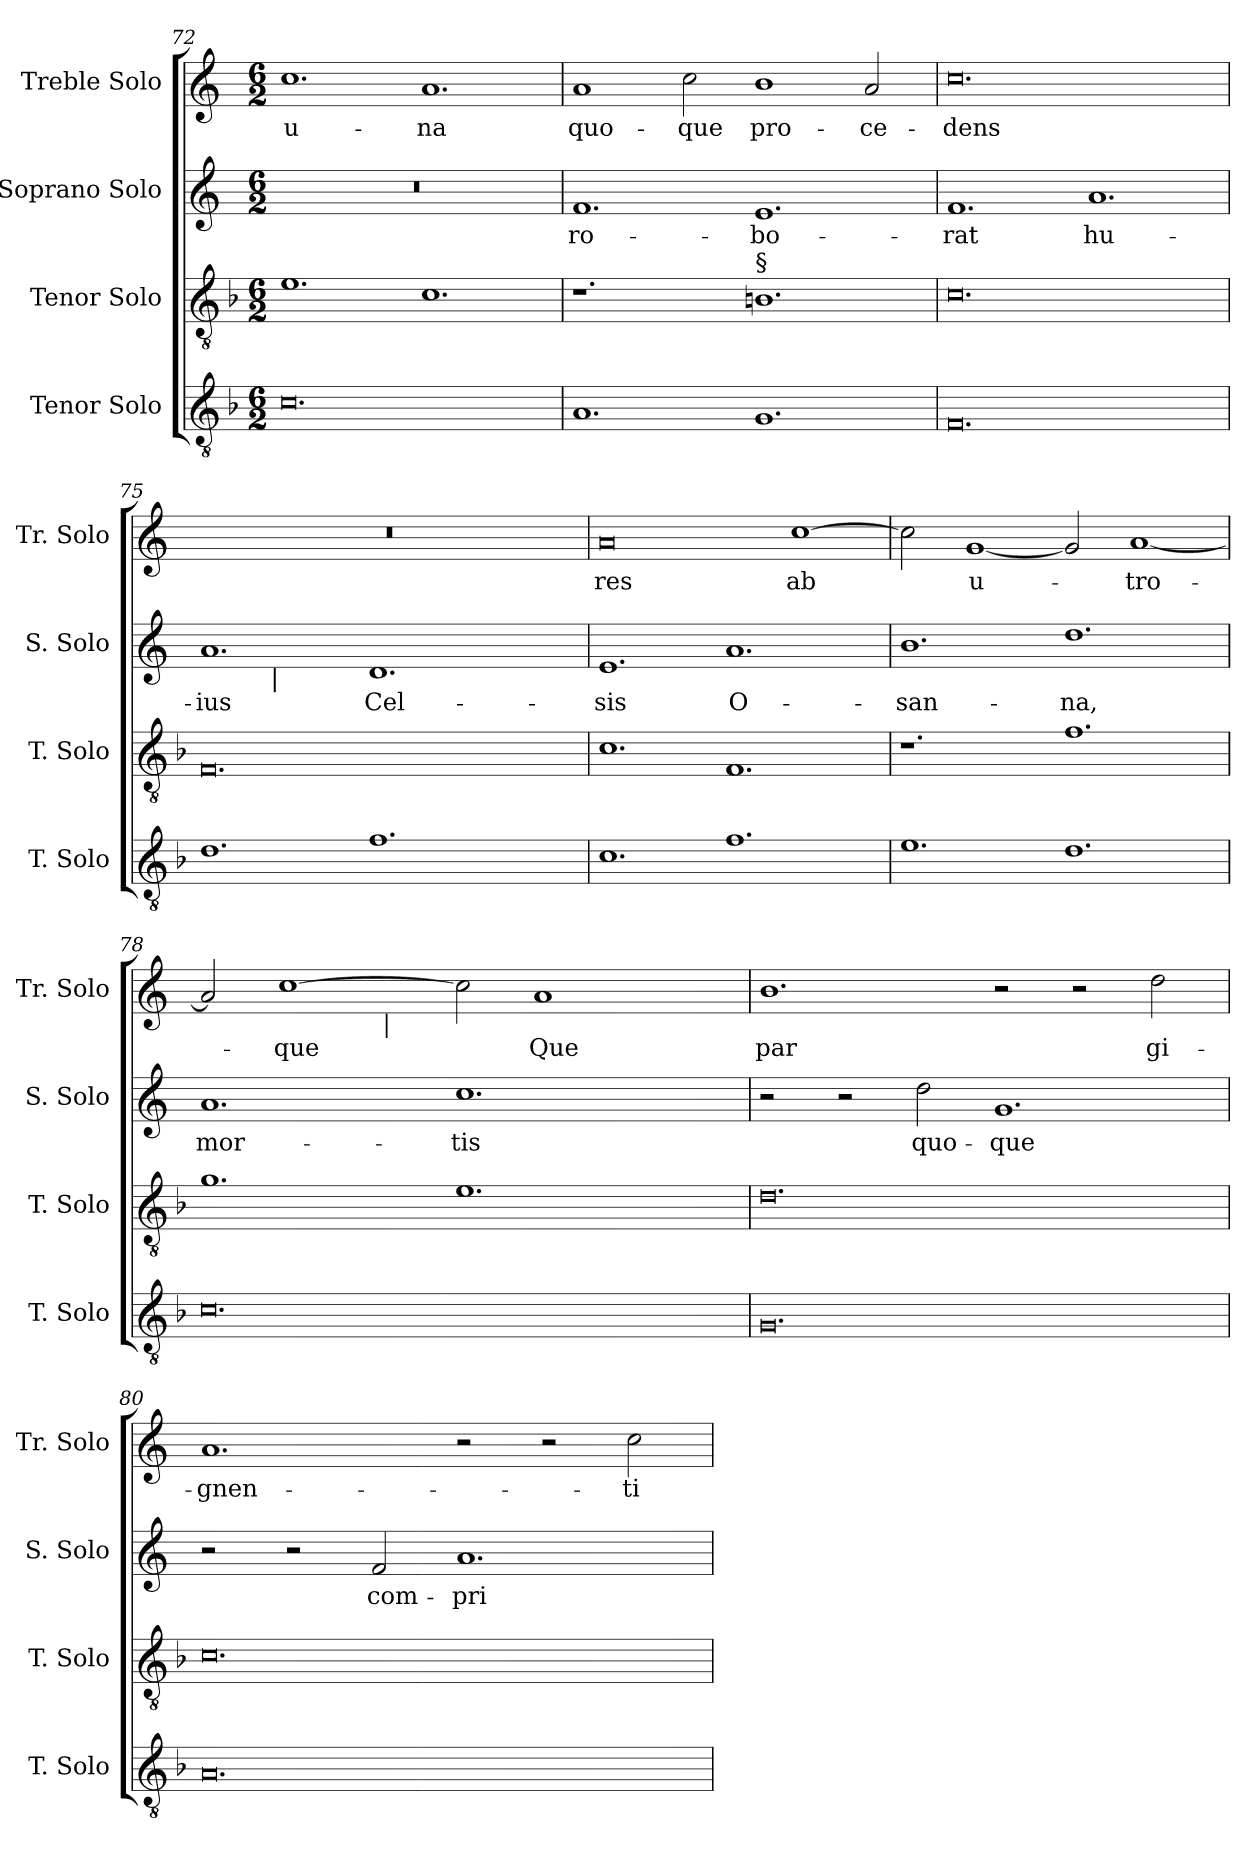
**kern	**kern	**kern	**text	**kern	**text
*part4	*part3	*part2	*part2	*part1	*part1
*staff4	*staff3	*staff2	*staff2	*staff1	*staff1
*I"Tenor Solo	*I"Tenor Solo	*I"Soprano Solo	*	*I"Treble Solo	*
*I'T. Solo	*I'T. Solo	*I'S. Solo	*	*I'Tr. Solo	*
*clefGv2	*clefGv2	*clefG2	*	*clefG2	*
*ITrd7c12	*ITrd7c12	*	*	*	*
*k[b-]	*k[b-]	*k[]	*	*k[]	*
*F:	*F:	*C:	*	*C:	*
*M6/2	*M6/2	*M6/2	*	*M6/2	*
=72	=72	=72	=72	=72	=72
!	!	!LO:N:vis=1	!	!	!
!	!	!	!	!	!LO:LY:b:color=#000000
0.Ci	1.Ei	0.r	.	1.cci	u-
!	!	!	!	!	!LO:LY:b:color=#000000
.	1.Ci	.	.	1.ai	-na
!!LO:PB:g=z
=73	=73	=73	=73	=73	=73
!	!	!	!LO:LY:b:color=#000000	!	!
!	!	!	!	!	!LO:LY:b:color=#000000
1.AAi	1.r	1.fi	ro-	1ai	quo-
!	!	!	!	!	!LO:LY:b:color=#000000
.	.	.	.	2cci\	-que
!	!	!	!LO:LY:b:color=#000000	!	!
!	!LO:TX:a:t=§	!	!	!	!
!	!	!	!	!	!LO:LY:b:color=#000000
1.GGi	1.BBni	1.ei	-bo-	1bi	pro-
!	!	!	!	!	!LO:LY:b:color=#000000
.	.	.	.	2ai/	-ce-
=74	=74	=74	=74	=74	=74
!	!	!	!LO:LY:b:color=#000000	!	!
!	!	!	!	!	!LO:LY:b:color=#000000
0.FFi	0.Ci	1.fi	-rat	0.cci	-dens
!	!	!	!LO:LY:b:color=#000000	!	!
.	.	1.ai	hu-	.	.
=75	=75	=75	=75	=75	=75
!	!	!	!LO:LY:b:color=#000000	!LO:N:vis=1	!
*	*	*^	*	*	*
1.Di	0.FFi	1.ai	2ryy	-ius	0.r	.
.	.	.	256.ryy	.	.	.
!	!	!	!LO:TX:b:i:t=|	!	!	!
.	.	.	1ryy	.	.	.
!	!	!	!	!LO:LY:b:color=#000000	!	!
1.Fi	.	1.di	.	Cel-	.	.
.	.	.	1ryy	.	.	.
.	.	.	4ryy	.	.	.
.	.	.	8ryy	.	.	.
.	.	.	16ryy	.	.	.
.	.	.	32ryy	.	.	.
.	.	.	64ryy	.	.	.
.	.	.	128ryy	.	.	.
.	.	.	512ryy	.	.	.
*	*	*v	*v	*	*	*
=76	=76	=76	=76	=76	=76
*	*	*^	*	*	*
!	!	!	!	!LO:LY:b:color=#000000	!	!
*	*	*v	*v	*	*	*
*	*	*^	*	*	*
!	!	!	!	!	!	!LO:LY:b:color=#000000
*	*	*v	*v	*	*	*
1.Ci	1.Ci	1.ei	-sis	0ai	res
!	!	!	!LO:LY:b:color=#000000	!	!
1.Fi	1.FFi	1.ai	O-	.	.
!	!	!	!	!	!LO:LY:b:color=#000000
.	.	.	.	[>1cci	ab
=77	=77	=77	=77	=77	=77
!	!	!	!LO:LY:b:color=#000000	!	!
1.Ei	1.r	1.bi	-san-	2cci\]	.
!	!	!	!	!	!LO:LY:b:color=#000000
.	.	.	.	[<1gi	u-
!	!	!	!LO:LY:b:color=#000000	!	!
1.Di	1.Fi	1.ddi	-na,	2gi/]	.
!	!	!	!	!	!LO:LY:b:color=#000000
.	.	.	.	[<1ai	-tro-
=78	=78	=78	=78	=78	=78
!	!	!	!LO:LY:b:color=#000000	!	!
*	*	*	*	*^	*
0.Ci	1.Gi	1.ai	mor-	2ai/]	1ryy	.
!	!	!	!	!	!	!LO:LY:b:color=#000000
.	.	.	.	[>1cci	.	-que
.	.	.	.	.	32ryy	.
.	.	.	.	.	128ryy	.
.	.	.	.	.	256ryy	.
.	.	.	.	.	1024ryy	.
!	!	!	!	!	!LO:TX:b:i:t=|	!
.	.	.	.	.	1ryy	.
!	!	!	!LO:LY:b:color=#000000	!	!	!
.	1.Ei	1.cci	-tis	2cci\]	.	.
!	!	!	!	!	!	!LO:LY:b:color=#000000
.	.	.	.	1ai	.	Que
.	.	.	.	.	2ryy	.
.	.	.	.	.	4ryy	.
.	.	.	.	.	8ryy	.
.	.	.	.	.	16ryy	.
.	.	.	.	.	64ryy	.
.	.	.	.	.	512.ryy	.
*	*	*	*	*v	*v	*
!!LO:LB:g=z
=79	=79	=79	=79	=79	=79
*	*	*	*	*^	*
!	!	!	!	!	!	!LO:LY:b:color=#000000
*	*	*	*	*v	*v	*
0.GGi	0.Di	2r	.	1.bi	par
.	.	2r	.	.	.
!	!	!	!LO:LY:b:color=#000000	!	!
.	.	2ddi\	quo-	.	.
!	!	!	!LO:LY:b:color=#000000	!	!
.	.	1.gi	-que	2r	.
.	.	.	.	2r	.
!	!	!	!	!	!LO:LY:b:color=#000000
.	.	.	.	2ddi\	gi-
=80	=80	=80	=80	=80	=80
!	!	!	!	!	!LO:LY:b:color=#000000
0.AAi	0.Ci	2r	.	1.ai	-gnen-
.	.	2r	.	.	.
!	!	!	!LO:LY:b:color=#000000	!	!
.	.	2fi/	com-	.	.
!	!	!	!LO:LY:b:color=#000000	!	!
.	.	1.ai	-pri-	2r	.
.	.	.	.	2r	.
!	!	!	!	!	!LO:LY:b:color=#000000
.	.	.	.	2cci\	-ti
=	=	=	=	=	=
*-	*-	*-	*-	*-	*-
